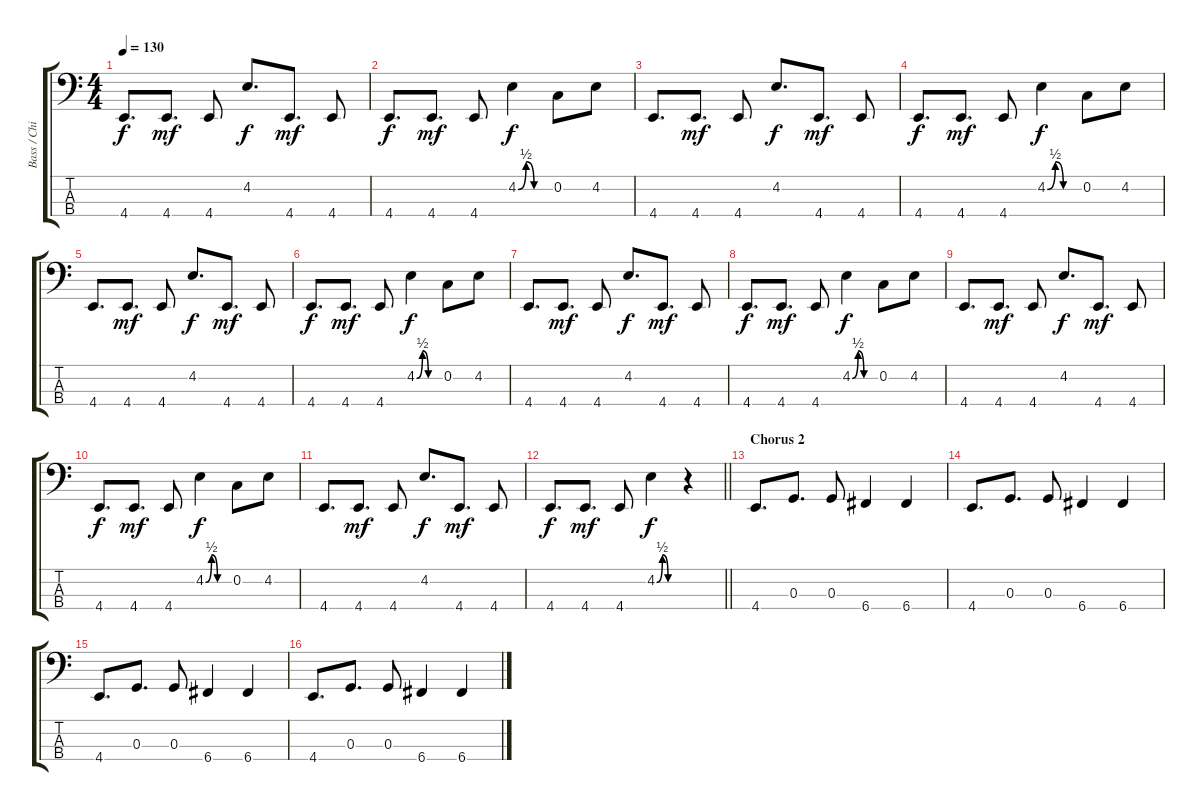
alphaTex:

\track ("Bass / Chi Cheng" "Bass / Chi") {instrument electricbassfinger}
\staff {score tabs}
\tuning (F2 C2 G1 C1) {hide}
\ts (4 4)
\tempo 130
\clef f4
\ks c
4.4.8{d dy f} 4.4.8{d dy mf} 4.4.8 4.2.8{d dy f} 4.4.8{d dy mf} 4.4.8 |
4.4.8{d dy f} 4.4.8{d dy mf} 4.4.8 4.2{be (custom 0 0 15 2 30 0 60 0)}.4{dy f} 0.2.8 4.2.8 |
4.4.8{d} 4.4.8{d dy mf} 4.4.8 4.2.8{d dy f} 4.4.8{d dy mf} 4.4.8 |
4.4.8{d dy f} 4.4.8{d dy mf} 4.4.8 4.2{be (custom 0 0 15 2 30 0 60 0)}.4{dy f} 0.2.8 4.2.8 |
4.4.8{d} 4.4.8{d dy mf} 4.4.8 4.2.8{d dy f} 4.4.8{d dy mf} 4.4.8 |
4.4.8{d dy f} 4.4.8{d dy mf} 4.4.8 4.2{be (custom 0 0 15 2 30 0 60 0)}.4{dy f} 0.2.8 4.2.8 |
4.4.8{d} 4.4.8{d dy mf} 4.4.8 4.2.8{d dy f} 4.4.8{d dy mf} 4.4.8 |
4.4.8{d dy f} 4.4.8{d dy mf} 4.4.8 4.2{be (custom 0 0 15 2 30 0 60 0)}.4{dy f} 0.2.8 4.2.8 |
4.4.8{d} 4.4.8{d dy mf} 4.4.8 4.2.8{d dy f} 4.4.8{d dy mf} 4.4.8 |
4.4.8{d dy f} 4.4.8{d dy mf} 4.4.8 4.2{be (custom 0 0 15 2 30 0 60 0)}.4{dy f} 0.2.8 4.2.8 |
4.4.8{d} 4.4.8{d dy mf} 4.4.8 4.2.8{d dy f} 4.4.8{d dy mf} 4.4.8 |
\barLineRight lightlight
4.4.8{d dy f} 4.4.8{d dy mf} 4.4.8 4.2{be (custom 0 0 15 2 30 0 60 0)}.4{dy f} r.4 |
\section ("" "Chorus 2")
4.4.8{d} 0.3.8{d} 0.3.8 6.4.4 6.4.4 |
4.4.8{d} 0.3.8{d} 0.3.8 6.4.4 6.4.4 |
4.4.8{d} 0.3.8{d} 0.3.8 6.4.4 6.4.4 |
4.4.8{d} 0.3.8{d} 0.3.8 6.4.4 6.4.4
